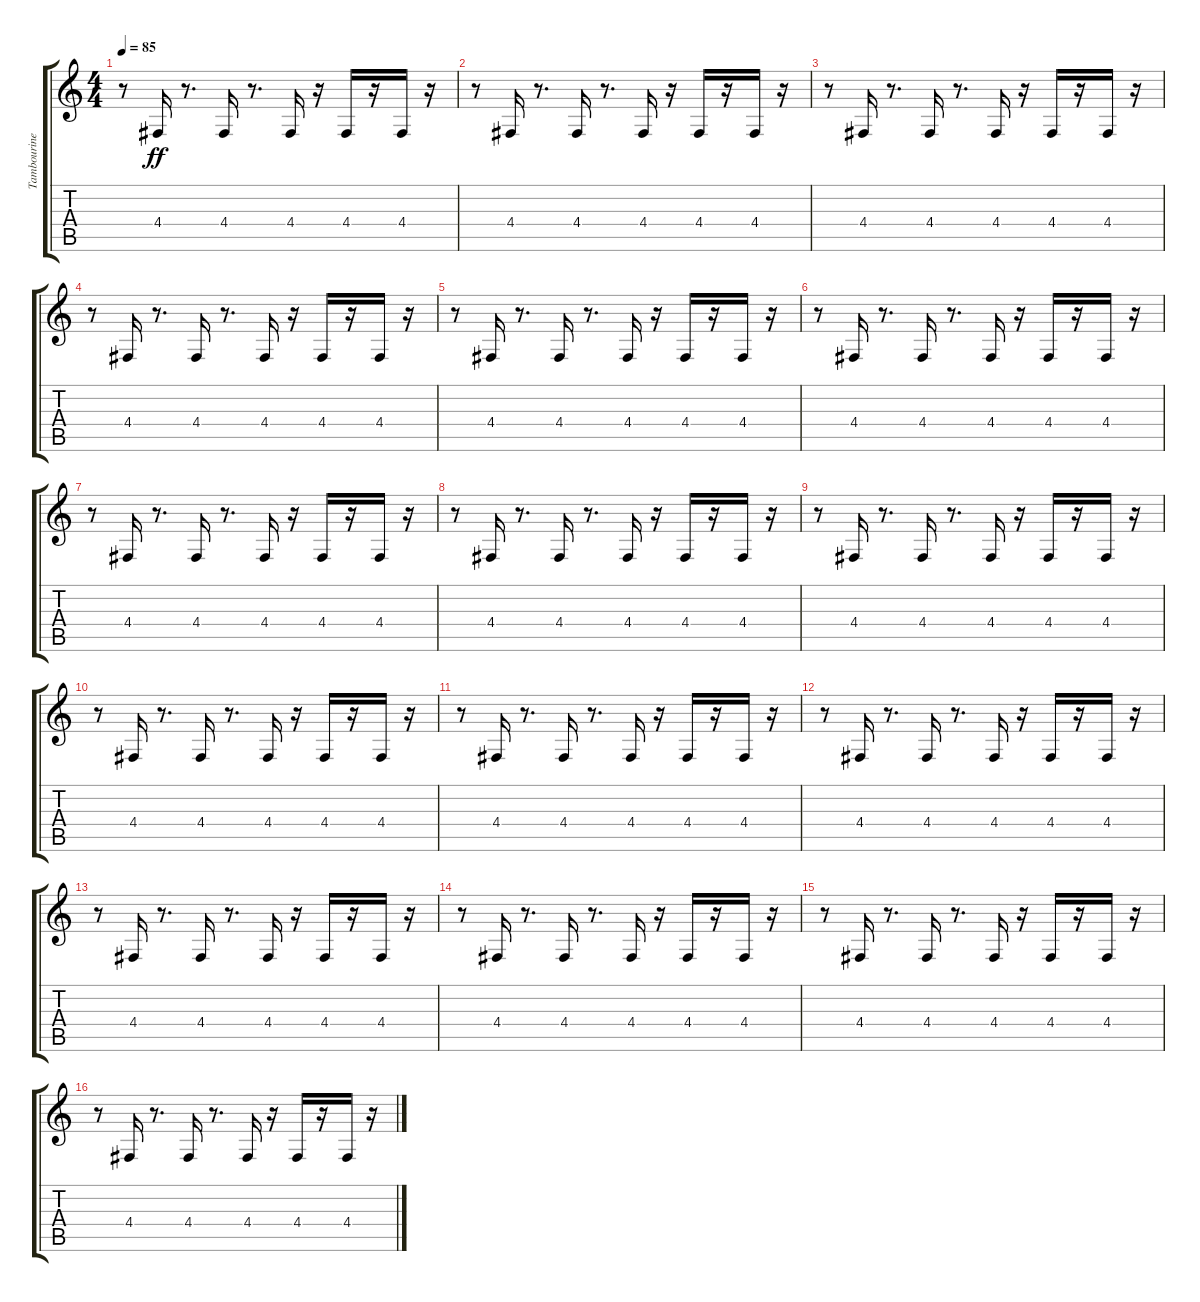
\track ("Tambourines" "Tambourine") {instrument melodictom}
\staff {score tabs}
\tuning (E4 B3 G3 D3 A2 E2) {hide}
\ts (4 4)
\tempo 85
\clef g2
\ks c
r.8{dy ff} 4.4.16 r.8{d} 4.4.16 r.8{d} 4.4.16 r.16 4.4.16 r.16 4.4.16 r.16 |
r.8 4.4.16 r.8{d} 4.4.16 r.8{d} 4.4.16 r.16 4.4.16 r.16 4.4.16 r.16 |
r.8 4.4.16 r.8{d} 4.4.16 r.8{d} 4.4.16 r.16 4.4.16 r.16 4.4.16 r.16 |
r.8 4.4.16 r.8{d} 4.4.16 r.8{d} 4.4.16 r.16 4.4.16 r.16 4.4.16 r.16 |
r.8 4.4.16 r.8{d} 4.4.16 r.8{d} 4.4.16 r.16 4.4.16 r.16 4.4.16 r.16 |
r.8 4.4.16 r.8{d} 4.4.16 r.8{d} 4.4.16 r.16 4.4.16 r.16 4.4.16 r.16 |
r.8 4.4.16 r.8{d} 4.4.16 r.8{d} 4.4.16 r.16 4.4.16 r.16 4.4.16 r.16 |
r.8 4.4.16 r.8{d} 4.4.16 r.8{d} 4.4.16 r.16 4.4.16 r.16 4.4.16 r.16 |
r.8 4.4.16 r.8{d} 4.4.16 r.8{d} 4.4.16 r.16 4.4.16 r.16 4.4.16 r.16 |
r.8 4.4.16 r.8{d} 4.4.16 r.8{d} 4.4.16 r.16 4.4.16 r.16 4.4.16 r.16 |
r.8 4.4.16 r.8{d} 4.4.16 r.8{d} 4.4.16 r.16 4.4.16 r.16 4.4.16 r.16 |
r.8 4.4.16 r.8{d} 4.4.16 r.8{d} 4.4.16 r.16 4.4.16 r.16 4.4.16 r.16 |
r.8 4.4.16 r.8{d} 4.4.16 r.8{d} 4.4.16 r.16 4.4.16 r.16 4.4.16 r.16 |
r.8 4.4.16 r.8{d} 4.4.16 r.8{d} 4.4.16 r.16 4.4.16 r.16 4.4.16 r.16 |
r.8 4.4.16 r.8{d} 4.4.16 r.8{d} 4.4.16 r.16 4.4.16 r.16 4.4.16 r.16 |
r.8 4.4.16 r.8{d} 4.4.16 r.8{d} 4.4.16 r.16 4.4.16 r.16 4.4.16 r.16
